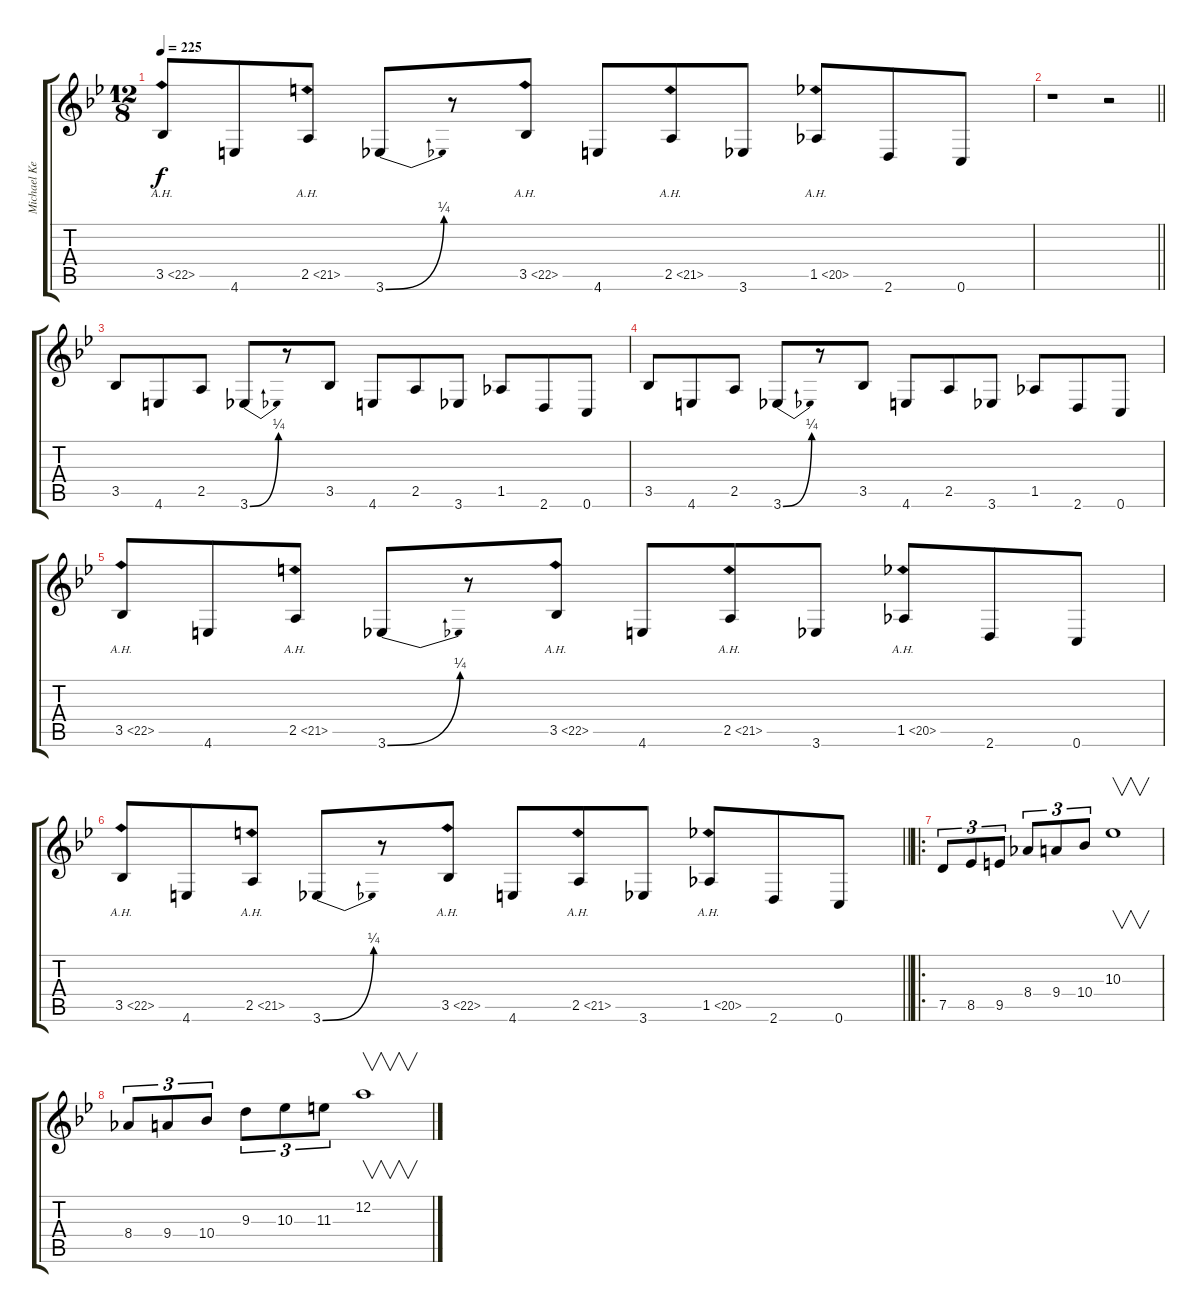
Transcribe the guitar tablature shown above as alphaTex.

\track ("Michael Keene I" "Michael Ke") {instrument distortionguitar}
\staff {score tabs}
\tuning (D4 A3 F3 C3 G2 C2) {hide}
\ts (12 8)
\tempo 225
\clef g2
\ks bb
3.5{ah 19}.8{dy f} 4.6.8 2.5{ah 19}.8 3.6{be (bend 0 0 60 1)}.8 r.8 3.5{ah 19}.8 4.6.8 2.5{ah 19}.8 3.6.8 1.5{ah 19}.8 2.6.8 0.6.8 |
\barLineRight lightlight
r.1 r.2 |
\section ("" "")
3.5.8 4.6.8 2.5.8 3.6{be (bend 0 0 60 1)}.8 r.8 3.5.8 4.6.8 2.5.8 3.6.8 1.5.8 2.6.8 0.6.8 |
3.5.8 4.6.8 2.5.8 3.6{be (bend 0 0 60 1)}.8 r.8 3.5.8 4.6.8 2.5.8 3.6.8 1.5.8 2.6.8 0.6.8 |
3.5{ah 19}.8 4.6.8 2.5{ah 19}.8 3.6{be (bend 0 0 60 1)}.8 r.8 3.5{ah 19}.8 4.6.8 2.5{ah 19}.8 3.6.8 1.5{ah 19}.8 2.6.8 0.6.8 |
\barLineRight lightlight
3.5{ah 19}.8 4.6.8 2.5{ah 19}.8 3.6{be (bend 0 0 60 1)}.8 r.8 3.5{ah 19}.8 4.6.8 2.5{ah 19}.8 3.6.8 1.5{ah 19}.8 2.6.8 0.6.8 |
\ro
\section ("" "")
7.5.8{tu (3 2)} 8.5.8{tu (3 2)} 9.5.8{tu (3 2)} 8.4.8{tu (3 2)} 9.4.8{tu (3 2)} 10.4.8{tu (3 2)} 10.3.1{v} |
8.4.8{tu (3 2)} 9.4.8{tu (3 2)} 10.4.8{tu (3 2)} 9.3.8{tu (3 2)} 10.3.8{tu (3 2)} 11.3.8{tu (3 2)} 12.2.1{v}
